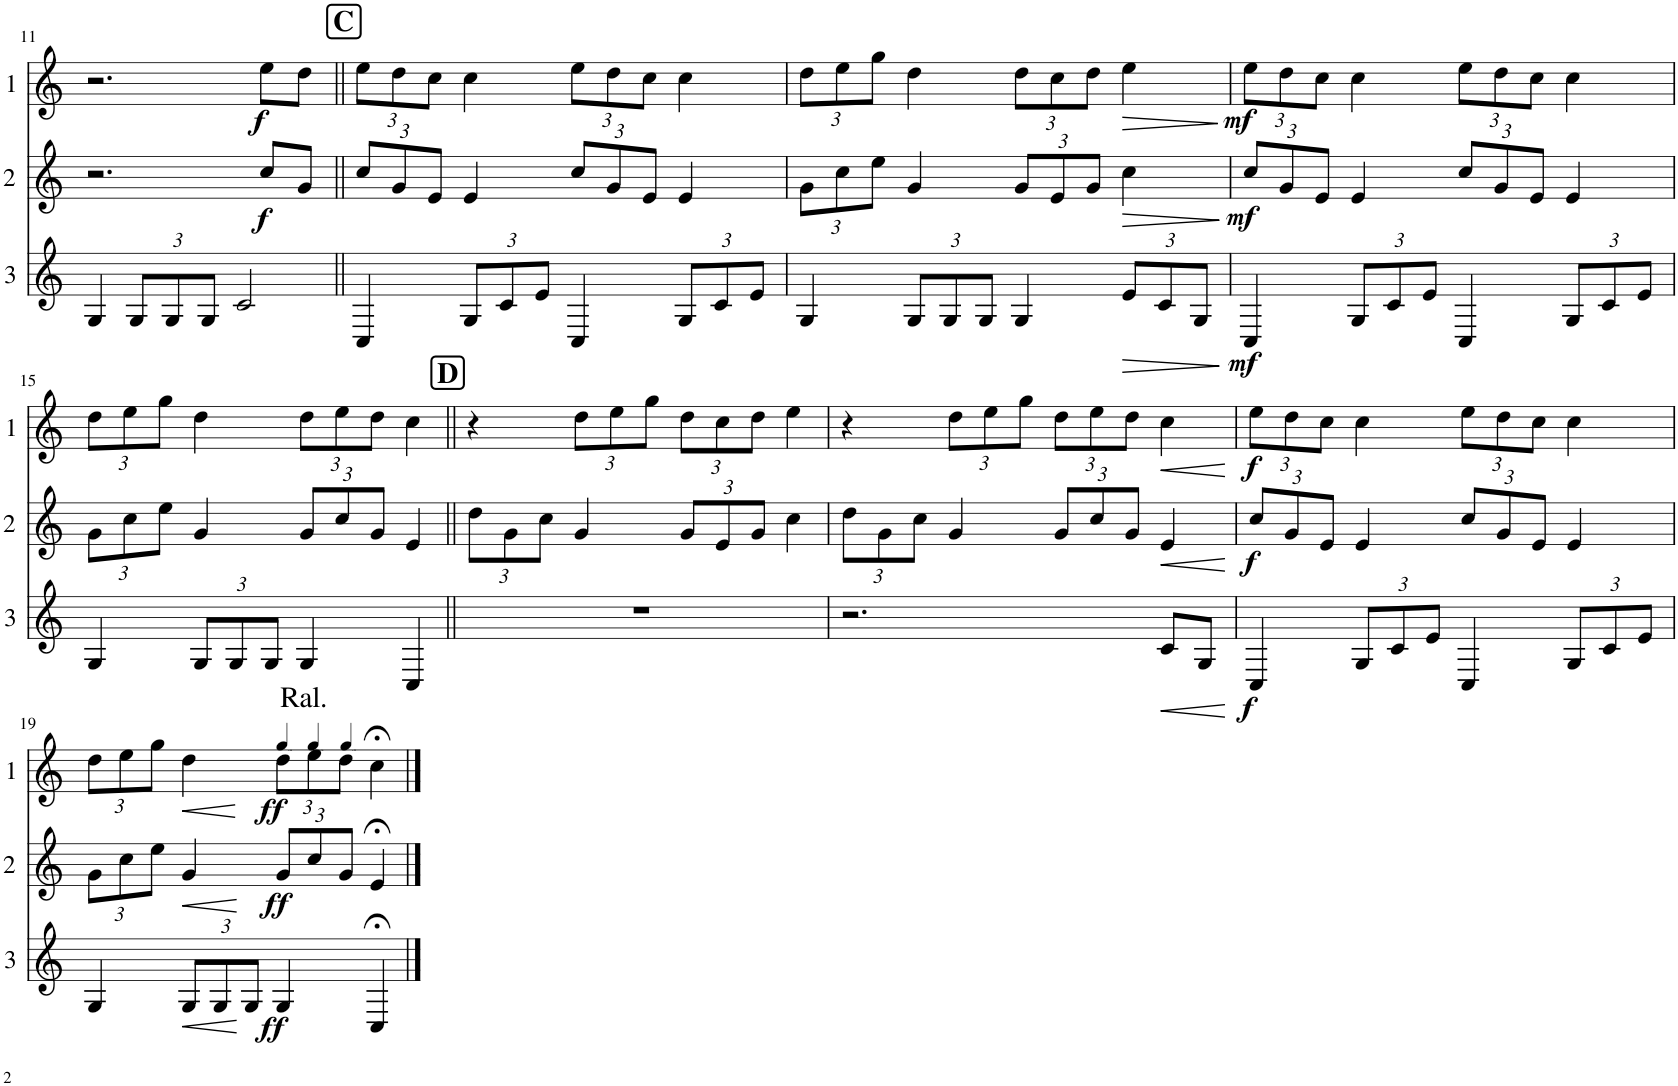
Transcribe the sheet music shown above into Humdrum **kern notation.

**kern	**dynam	**kern	**dynam	**kern	**dynam
*part3	*part3	*part2	*part2	*part1	*part1
*staff3	*staff3	*staff2	*staff2	*staff1	*staff1
*I"Cor 3	*	*I"Cor 2	*	*I"Cor 1	*
!!LO:PB:g=z
*clefG2	*	*clefG2	*	*clefG2	*
*Trd4c7	*	*Trd4c7	*	*Trd4c7	*
*k[]	*	*k[]	*	*k[]	*
*M4/4	*	*M4/4	*	*M4/4	*
=11	=11	=11	=11	=11	=11
4G/	.	2.r	.	2.r	.
*Xbrackettup	*	*	*	*	*
12G/L	.	.	.	.	.
12G/	.	.	.	.	.
12G/J	.	.	.	.	.
2c/	.	.	.	.	.
!	!	!	!LO:DY:b	!	!LO:DY:b
.	.	8cc/L	f	8ee\L	f
.	.	8g/J	.	8dd\J	.
!!LO:REH:place=s1:a:B:cj:fs=14:t=C
=12||	=12||	=12||	=12||	=12||	=12||
*	*	*Xbrackettup	*	*Xbrackettup	*
4C/	.	12cc/L	.	12ee\L	.
.	.	12g/	.	12dd\	.
.	.	12e/J	.	12cc\J	.
12G/L	.	4e/	.	4cc\	.
12c/	.	.	.	.	.
12e/J	.	.	.	.	.
4C/	.	12cc/L	.	12ee\L	.
.	.	12g/	.	12dd\	.
.	.	12e/J	.	12cc\J	.
12G/L	.	4e/	.	4cc\	.
12c/	.	.	.	.	.
12e/J	.	.	.	.	.
=13	=13	=13	=13	=13	=13
4G/	.	12g\L	.	12dd\L	.
.	.	12cc\	.	12ee\	.
.	.	12ee\J	.	12gg\J	.
12G/L	.	4g/	.	4dd\	.
12G/	.	.	.	.	.
12G/J	.	.	.	.	.
4G/	.	12g/L	.	12dd\L	.
.	.	12e/	.	12cc\	.
.	.	12g/J	.	12dd\J	.
!	!LO:HP:b	!	!LO:HP:b	!	!LO:HP:b
12e/L	>	4cc\	>	4ee\	>
12c/	.	.	.	.	.
12G/J	.	.	.	.	.
.	]	.	]	.	]
=14	=14	=14	=14	=14	=14
!	!LO:DY:b	!	!LO:DY:b	!	!LO:DY:b
4C/	mf	12cc/L	mf	12ee\L	mf
.	.	12g/	.	12dd\	.
.	.	12e/J	.	12cc\J	.
12G/L	.	4e/	.	4cc\	.
12c/	.	.	.	.	.
12e/J	.	.	.	.	.
4C/	.	12cc/L	.	12ee\L	.
.	.	12g/	.	12dd\	.
.	.	12e/J	.	12cc\J	.
12G/L	.	4e/	.	4cc\	.
12c/	.	.	.	.	.
12e/J	.	.	.	.	.
!!LO:LB:g=z
=15	=15	=15	=15	=15	=15
4G/	.	12g\L	.	12dd\L	.
.	.	12cc\	.	12ee\	.
.	.	12ee\J	.	12gg\J	.
12G/L	.	4g/	.	4dd\	.
12G/	.	.	.	.	.
12G/J	.	.	.	.	.
4G/	.	12g/L	.	12dd\L	.
.	.	12cc/	.	12ee\	.
.	.	12g/J	.	12dd\J	.
4C/	.	4e/	.	4cc\	.
!!LO:REH:place=s1:a:B:cj:fs=14:t=D
=16||	=16||	=16||	=16||	=16||	=16||
1r	.	12dd\L	.	4r	.
.	.	12g\	.	.	.
.	.	12cc\J	.	.	.
.	.	4g/	.	12dd\L	.
.	.	.	.	12ee\	.
.	.	.	.	12gg\J	.
.	.	12g/L	.	12dd\L	.
.	.	12e/	.	12cc\	.
.	.	12g/J	.	12dd\J	.
.	.	4cc\	.	4ee\	.
=17	=17	=17	=17	=17	=17
2.r	.	12dd\L	.	4r	.
.	.	12g\	.	.	.
.	.	12cc\J	.	.	.
.	.	4g/	.	12dd\L	.
.	.	.	.	12ee\	.
.	.	.	.	12gg\J	.
.	.	12g/L	.	12dd\L	.
.	.	12cc/	.	12ee\	.
.	.	12g/J	.	12dd\J	.
!	!LO:HP:b	!	!LO:HP:b	!	!LO:HP:b
8c/L	<	4e/	<	4cc\	<
8G/J	.	.	.	.	.
.	[	.	[	.	[
=18	=18	=18	=18	=18	=18
!	!LO:DY:b	!	!LO:DY:b	!	!LO:DY:b
4C/	f	12cc/L	f	12ee\L	f
.	.	12g/	.	12dd\	.
.	.	12e/J	.	12cc\J	.
12G/L	.	4e/	.	4cc\	.
12c/	.	.	.	.	.
12e/J	.	.	.	.	.
4C/	.	12cc/L	.	12ee\L	.
.	.	12g/	.	12dd\	.
.	.	12e/J	.	12cc\J	.
12G/L	.	4e/	.	4cc\	.
12c/	.	.	.	.	.
12e/J	.	.	.	.	.
!!LO:LB:g=z
=19	=19	=19	=19	=19	=19
4G/	.	12g\L	.	12dd\L	.
.	.	12cc\	.	12ee\	.
.	.	12ee\J	.	12gg\J	.
!	!LO:HP:b	!	!LO:HP:b	!	!LO:HP:b
12G/L	<	4g/	<	4dd\	<
12G/	.	.	.	.	.
12G/J	.	.	.	.	.
*	*	*	*	*MM44	*
!	!	!	!	!LO:TX:a:t=Ral.	!
!	!LO:DY:b	!	!LO:DY:b	!	!LO:DY:b
4G/	ff	12g/L	ff	12dd\L	ff
*	*	*	*	*MM36	*
.	.	12cc/	.	12ee\	.
*	*	*	*	*MM25	*
.	.	12g/J	.	12dd\J	.
4C;</	.	4e;</	.	4cc;<\	.
.	[	.	[	.	[
==	==	==	==	==	==
*-	*-	*-	*-	*-	*-
